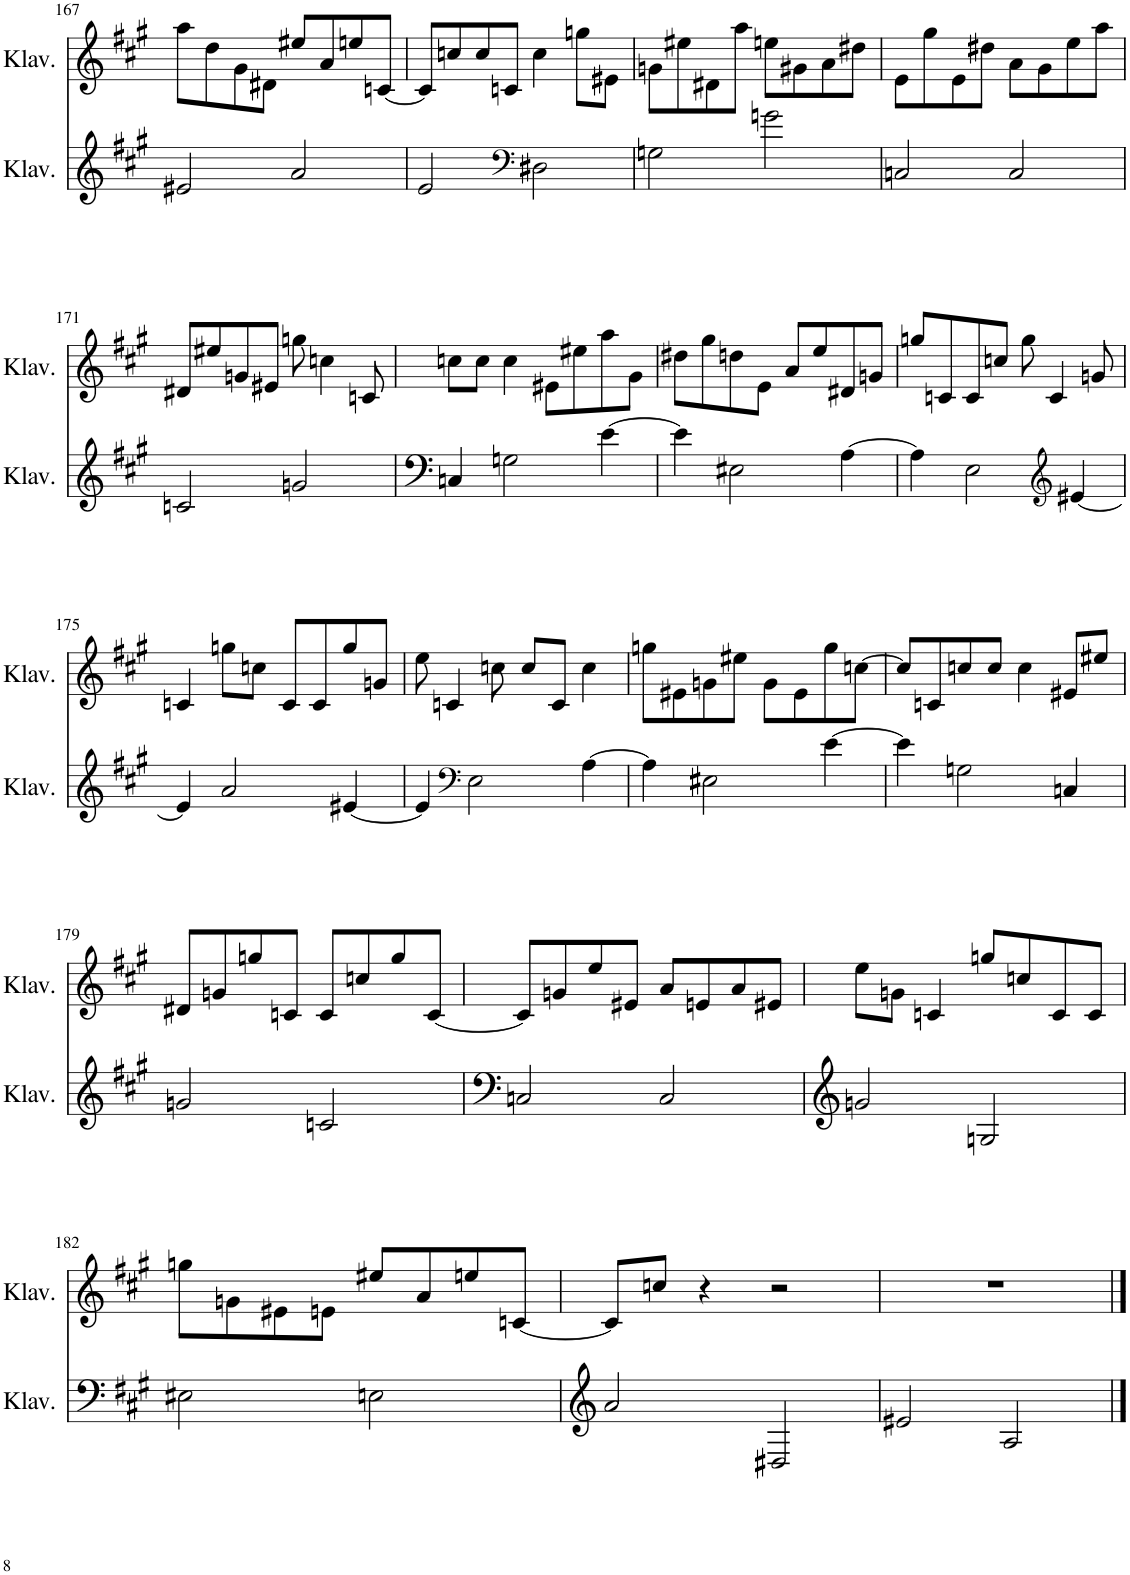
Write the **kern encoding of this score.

**kern	**kern
*part2	*part1
*staff2	*staff1
*I"Klavier	*I"Klavier
*I'Klav.	*I'Klav.
!!LO:PB:g=z
*clefF4	*clefG2
*k[f#c#g#]	*k[f#c#g#]
*M4/4	*M4/4
=167	=167
2e#X/	8aa\L
.	8dd\
.	8g#\
.	8d#X\J
2a/	8ee#X/L
.	8a/
.	8een/
.	[8cn/J
=168	=168
2e/	8c/L]
.	8ccn/
.	8cc/
.	8cn/J
*clefF4	*
2D#X\	4cc\
.	8ggn\L
.	8e#X\J
=169	=169
2Gn\	8gn\L
.	8ee#X\
.	8d#X\
.	8aa\J
2gn\	8een\L
.	8g#X\
.	8a\
.	8dd#X\J
=170	=170
2Cn/	8e\L
.	8gg#\
.	8e\
.	8dd#X\J
2C/	8a\L
.	8g#\
.	8ee\
.	8aa\J
!!LO:LB:g=z
=171	=171
2cn/	8d#X/L
.	8ee#X/
.	8gn/
.	8e#X/J
2gn/	8ggn\
.	4ccn\
.	8cn/
=172	=172
4Cn/	8ccn\L
.	8cc\J
2Gn\	4cc\
.	8e#X\L
.	8ee#X\
[4e\	8aa\
.	8g#\J
=173	=173
4e\]	8dd#X\L
.	8gg#\
2E#X\	8ddn\
.	8e\J
.	8a/L
.	8ee/
[4A\	8d#X/
.	8gn/J
=174	=174
4A\]	8ggn/L
.	8cn/
2E\	8c/
.	8ccn/J
.	8gg\
.	4c/
*clefG2	*
[4e#X/	.
.	8gn/
!!LO:LB:g=z
=175	=175
4e#/]	4cn/
2a/	8ggn\L
.	8ccn\J
.	8c/L
.	8c/
[4e#X/	8gg/
.	8gn/J
=176	=176
4e#/]	8ee\
.	4cn/
*clefF4	*
2E\	.
.	8ccn\
.	8cc/L
.	8c/J
[4A\	4cc\
=177	=177
4A\]	8ggn\L
.	8e#X\
2E#X\	8gn\
.	8ee#X\J
.	8g\L
.	8e#\
[4e\	8gg\
.	[8ccn\J
=178	=178
4e\]	8cc/L]
.	8cn/
2Gn\	8ccn/
.	8cc/J
.	4cc\
4Cn/	8e#X/L
.	8ee#X/J
!!LO:LB:g=z
=179	=179
2gn/	8d#X/L
.	8gn/
.	8ggn/
.	8cn/J
2cn/	8c/L
.	8ccn/
.	8gg/
.	[8c/J
=180	=180
2Cn/	8c/L]
.	8gn/
.	8ee/
.	8e#X/J
2C/	8a/L
.	8en/
.	8a/
.	8e#X/J
=181	=181
2gn/	8ee\L
.	8gn\J
.	4cn/
2Gn/	8ggn/L
.	8ccn/
.	8c/
.	8c/J
!!LO:LB:g=z
=182	=182
2E#X\	8ggn\L
.	8gn\
.	8e#X\
.	8en\J
2En\	8ee#X/L
.	8a/
.	8een/
.	[8cn/J
=183	=183
2a/	8c/L]
.	8ccn/J
.	4r
2D#X/	2r
=184	=184
2e#X/	1r
2A/	.
==	==
*-	*-
